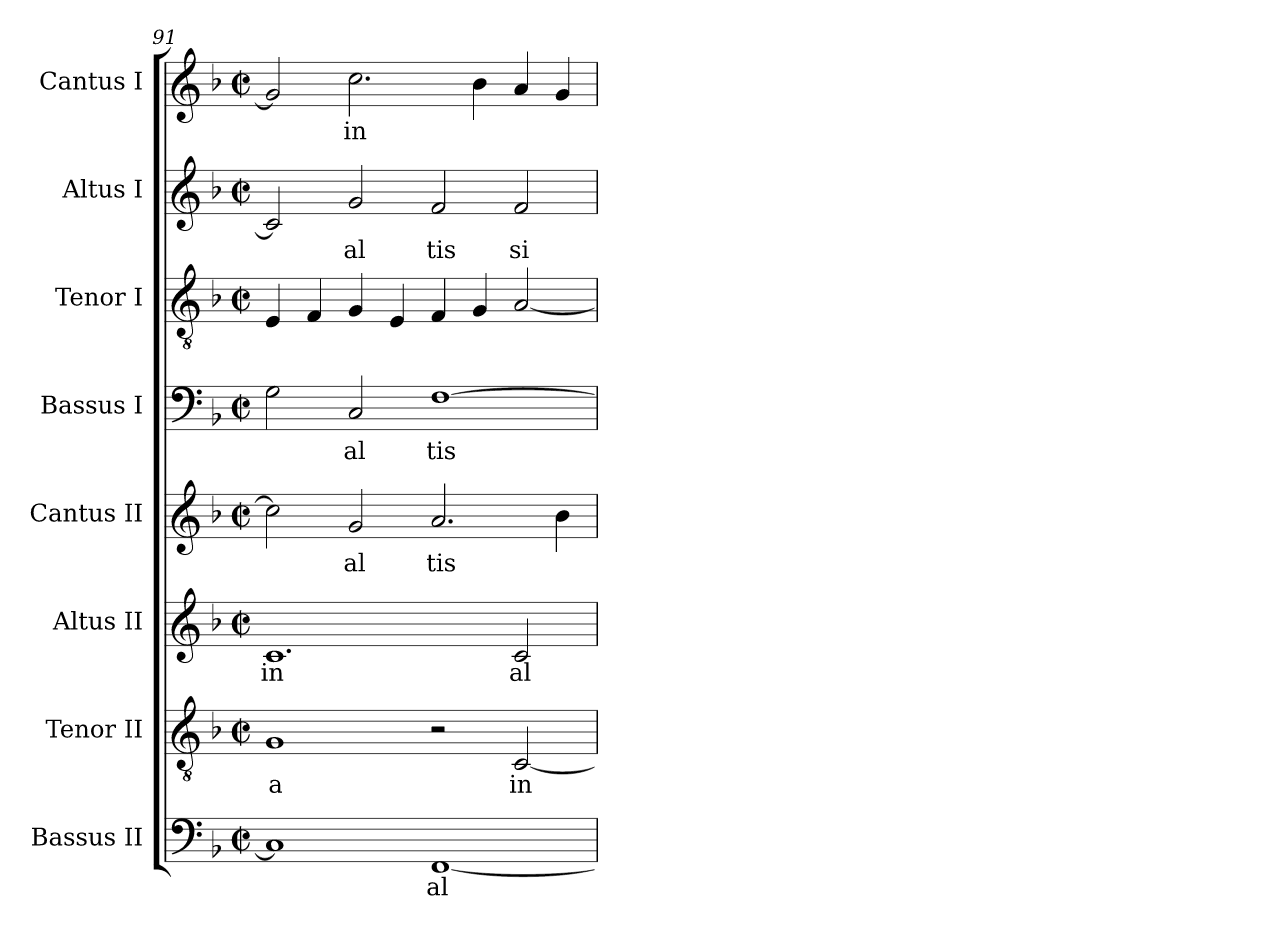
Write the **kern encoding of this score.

**kern	**text	**kern	**text	**kern	**text	**kern	**text	**kern	**text	**kern	**kern	**text	**kern	**text
*part8	*part8	*part7	*part7	*part6	*part6	*part5	*part5	*part4	*part4	*part3	*part2	*part2	*part1	*part1
*staff8	*staff8	*staff7	*staff7	*staff6	*staff6	*staff5	*staff5	*staff4	*staff4	*staff3	*staff2	*staff2	*staff1	*staff1
*I"Bassus II	*	*I"Tenor II	*	*I"Altus II	*	*I"Cantus II	*	*I"Bassus I	*	*I"Tenor I	*I"Altus I	*	*I"Cantus I	*
*clefF4	*	*clefGv2	*	*clefG2	*	*clefG2	*	*clefF4	*	*clefGv2	*clefG2	*	*clefG2	*
*k[b-]	*	*k[b-]	*	*k[b-]	*	*k[b-]	*	*k[b-]	*	*k[b-]	*k[b-]	*	*k[b-]	*
*F:	*	*F:	*	*F:	*	*F:	*	*F:	*	*F:	*F:	*	*F:	*
*M2/2	*	*M2/2	*	*M2/2	*	*M2/2	*	*M2/2	*	*M2/2	*M2/2	*	*M2/2	*
*met(c|)	*	*met(c|)	*	*met(c|)	*	*met(c|)	*	*met(c|)	*	*met(c|)	*met(c|)	*	*met(c|)	*
=91	=91	=91	=91	=91	=91	=91	=91	=91	=91	=91	=91	=91	=91	=91
!	!	!	!LO:LY:b:cj	!	!LO:LY:b:cj	!	!	!	!	!	!	!	!	!
1C]	.	1G	a	1.c	in	2cc\]	.	2G\	.	4E/	2c/]	.	2g/]	.
.	.	.	.	.	.	.	.	.	.	4F/	.	.	.	.
!	!	!	!	!	!	!	!LO:LY:b:cj	!	!LO:LY:b:cj	!	!	!LO:LY:b:cj	!	!LO:LY:b:cj
.	.	.	.	.	.	2g/	al	2C/	al	4G/	2g/	al	2.cc\	in
.	.	.	.	.	.	.	.	.	.	4E/	.	.	.	.
!	!LO:LY:b:cj	!	!	!	!	!	!LO:LY:b:cj	!	!LO:LY:b:cj	!	!	!LO:LY:b:cj	!	!
[<1FF	al	2r	.	.	.	2.a/	tis	[>1F	tis	4F/	2f/	tis	.	.
.	.	.	.	.	.	.	.	.	.	4G/	.	.	4b-\	.
!	!	!	!LO:LY:b:cj	!	!LO:LY:b:cj	!	!	!	!	!	!	!LO:LY:b:cj	!	!
.	.	[<2C/	in	2c/	al	.	.	.	.	[<2A/	2f/	si	4a/	.
.	.	.	.	.	.	4b-\	.	.	.	.	.	.	4g/	.
=	=	=	=	=	=	=	=	=	=	=	=	=	=	=
*-	*-	*-	*-	*-	*-	*-	*-	*-	*-	*-	*-	*-	*-	*-
